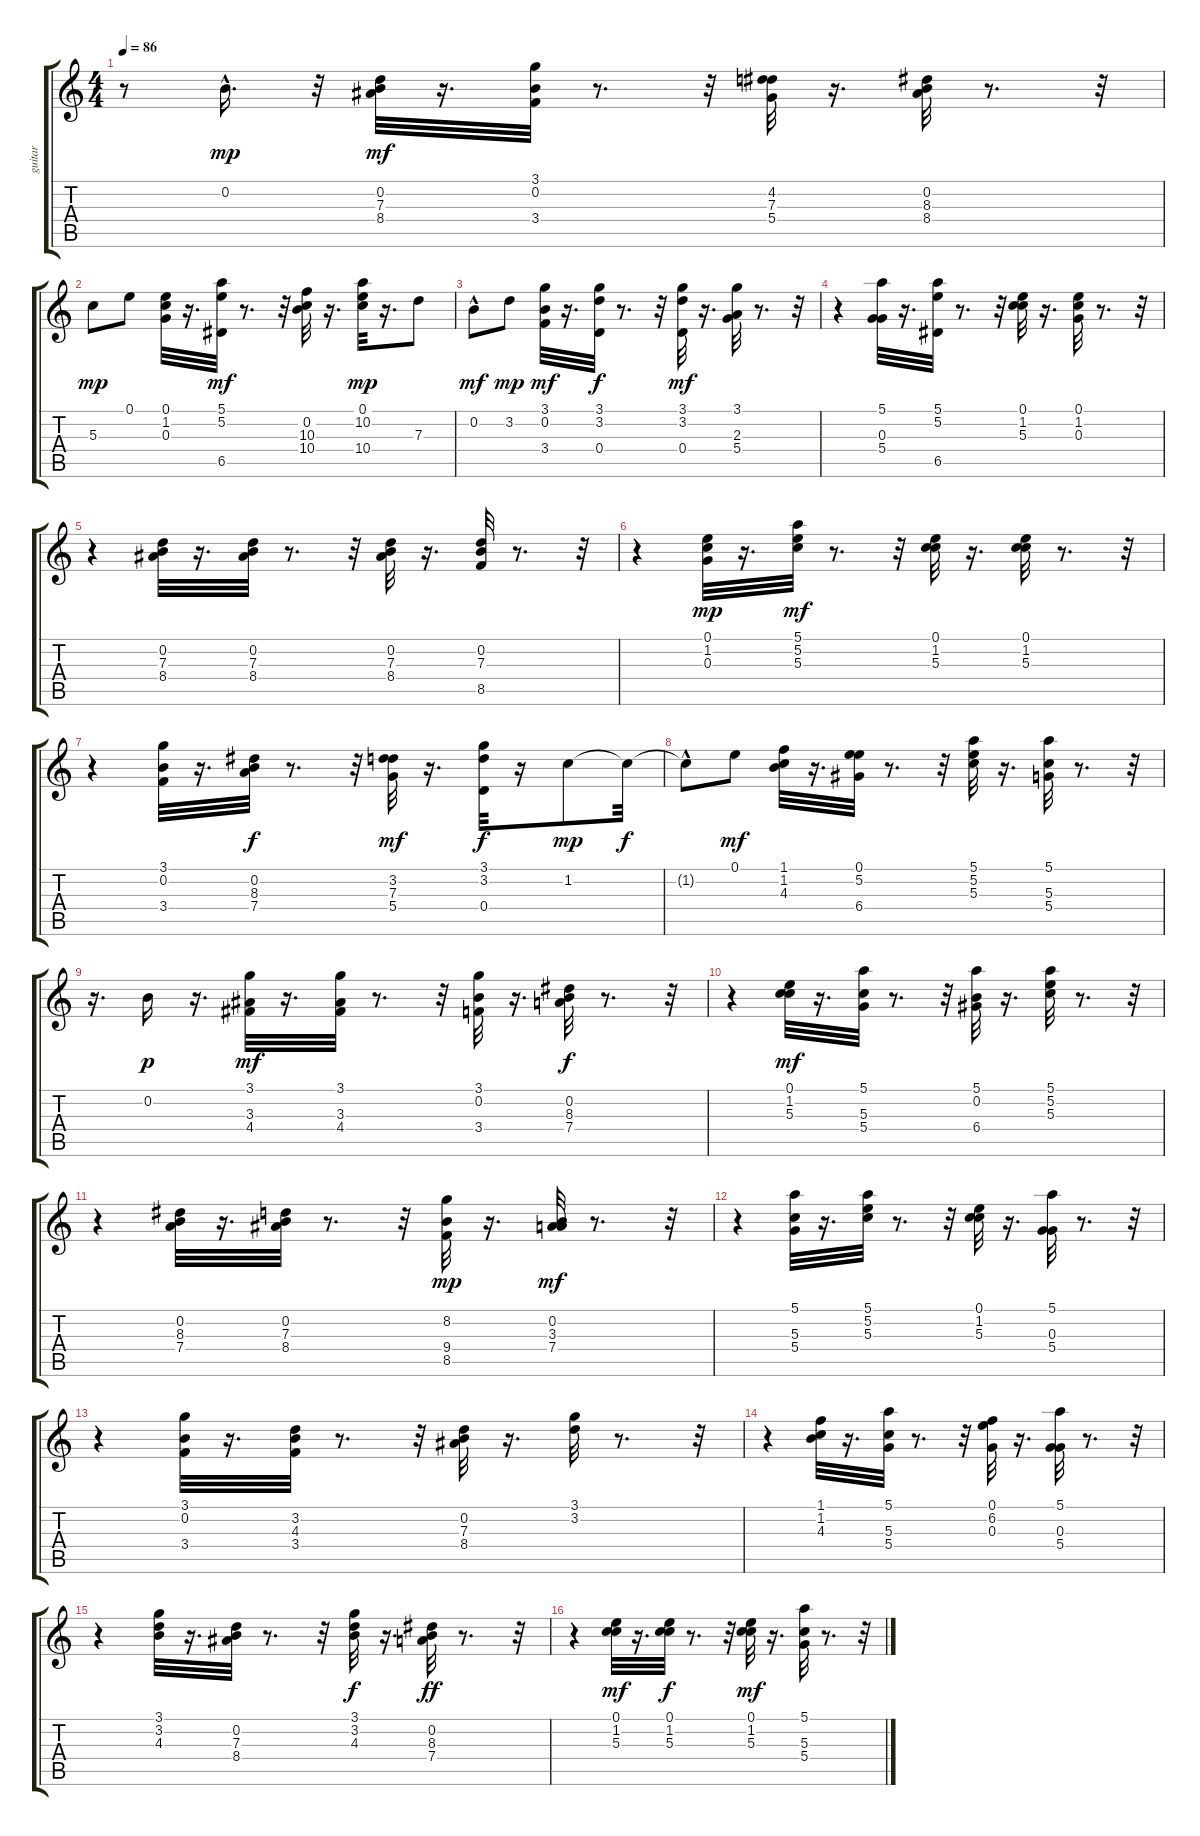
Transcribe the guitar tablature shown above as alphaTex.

\track ("guitar" "guitar") {instrument acousticguitarnylon}
\staff {score tabs}
\tuning (E4 B3 G3 D3 A2 E2) {hide}
\ts (4 4)
\tempo 86
\clef g2
\ks c
r.8{dy mf} 0.2{hac}.16{d dy mp} r.32 (0.2 7.3 8.4).32{dy mf} r.16{d} (3.1 0.2 3.4).32 r.8{d} r.32 (4.2 7.3 5.4).32 r.16{d} (0.2 8.3 8.4).32 r.8{d} r.32 |
5.3.8{dy mp} 0.1.8 (0.1 1.2 0.3).32 r.16{d} (5.1 5.2 6.5).32{dy mf} r.8{d} r.32 (0.2 10.3 10.4).32 r.16{d} (0.1 10.2 10.4).32{dy mp} r.16{d} 7.3.8 |
0.2{hac}.8{dy mf} 3.2.8{dy mp} (3.1 0.2 3.4).32{dy mf} r.16{d} (3.1 3.2 0.4).32{dy f} r.8{d} r.32 (3.1 3.2 0.4).32{dy mf} r.16{d} (3.1 2.3 5.4).32 r.8{d} r.32 |
r.4 (5.1 0.3 5.4).32 r.16{d} (5.1 5.2 6.5).32 r.8{d} r.32 (0.1 1.2 5.3).32 r.16{d} (0.1 1.2 0.3).32 r.8{d} r.32 |
r.4 (0.2 7.3 8.4).32 r.16{d} (0.2 7.3 8.4).32 r.8{d} r.32 (0.2 7.3 8.4).32 r.16{d} (0.2 7.3 8.5).32 r.8{d} r.32 |
r.4 (0.1 1.2 0.3).32{dy mp} r.16{d} (5.1 5.2 5.3).32{dy mf} r.8{d} r.32 (0.1 1.2 5.3).32 r.16{d} (0.1 1.2 5.3).32 r.8{d} r.32 |
r.4 (3.1 0.2 3.4).32 r.16{d} (0.2 8.3 7.4).32{dy f} r.8{d} r.32 (3.2 7.3 5.4).32{dy mf} r.16{d} (3.1 3.2 0.4).32{dy f} r.16 1.2.8{dy mp} 1.2{t}.32{dy f} |
1.2{hac t}.8 0.1.8{dy mf} (1.1 1.2 4.3).32 r.16{d} (0.1 5.2 6.4).32 r.8{d} r.32 (5.1 5.2 5.3).32 r.16{d} (5.1 5.3 5.4).32 r.8{d} r.32 |
r.16{d} 0.2.16{dy p} r.16{d} (3.1 3.3 4.4).32{dy mf} r.16{d} (3.1 3.3 4.4).32 r.8{d} r.32 (3.1 0.2 3.4).32 r.16{d} (0.2 8.3 7.4).32{dy f} r.8{d} r.32 |
r.4 (0.1 1.2 5.3).32{dy mf} r.16{d} (5.1 5.3 5.4).32 r.8{d} r.32 (5.1 0.2 6.4).32 r.16{d} (5.1 5.2 5.3).32 r.8{d} r.32 |
r.4 (0.2 8.3 7.4).32 r.16{d} (0.2 7.3 8.4).32 r.8{d} r.32 (8.2 9.4 8.5).32{dy mp} r.16{d} (0.2 3.3 7.4).32{dy mf} r.8{d} r.32 |
r.4 (5.1 5.3 5.4).32 r.16{d} (5.1 5.2 5.3).32 r.8{d} r.32 (0.1 1.2 5.3).32 r.16{d} (5.1 0.3 5.4).32 r.8{d} r.32 |
r.4 (3.1 0.2 3.4).32 r.16{d} (3.2 4.3 3.4).32 r.8{d} r.32 (0.2 7.3 8.4).32 r.16{d} (3.1 3.2).32 r.8{d} r.32 |
r.4 (1.1 1.2 4.3).32 r.16{d} (5.1 5.3 5.4).32 r.8{d} r.32 (0.1 6.2 0.3).32 r.16{d} (5.1 0.3 5.4).32 r.8{d} r.32 |
r.4 (3.1 3.2 4.3).32 r.16{d} (0.2 7.3 8.4).32 r.8{d} r.32 (3.1 3.2 4.3).32{dy f} r.16{d} (0.2 8.3 7.4).32{dy ff} r.8{d} r.32 |
r.4 (0.1 1.2 5.3).32{dy mf} r.16{d} (0.1 1.2 5.3).32{dy f} r.8{d} r.32 (0.1 1.2 5.3).32{dy mf} r.16{d} (5.1 5.3 5.4).32 r.8{d} r.32
